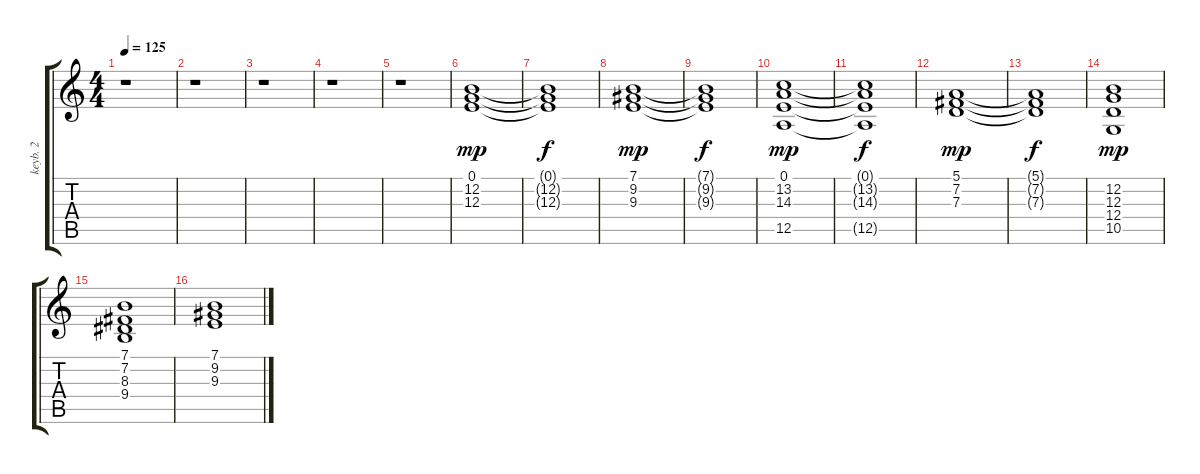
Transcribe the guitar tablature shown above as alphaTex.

\track ("keyb. 2" "keyb. 2") {instrument stringensemble1}
\staff {score tabs}
\tuning (E4 B3 G3 D3 A2 E2) {hide}
\ts (4 4)
\tempo 125
\clef g2
\ks c
r.1{dy mp} |
r.1 |
r.1 |
r.1 |
r.1 |
(0.1 12.2 12.3).1 |
(0.1{t} 12.2{t} 12.3{t}).1{dy f} |
(7.1 9.2 9.3).1{dy mp} |
(7.1{t} 9.2{t} 9.3{t}).1{dy f} |
(0.1 13.2 14.3 12.5).1{dy mp} |
(0.1{t} 13.2{t} 14.3{t} 12.5{t}).1{dy f} |
(5.1 7.2 7.3).1{dy mp} |
(5.1{t} 7.2{t} 7.3{t}).1{dy f} |
(12.2 12.3 12.4 10.5).1{dy mp} |
(7.1 7.2 8.3 9.4).1 |
(7.1 9.2 9.3).1
